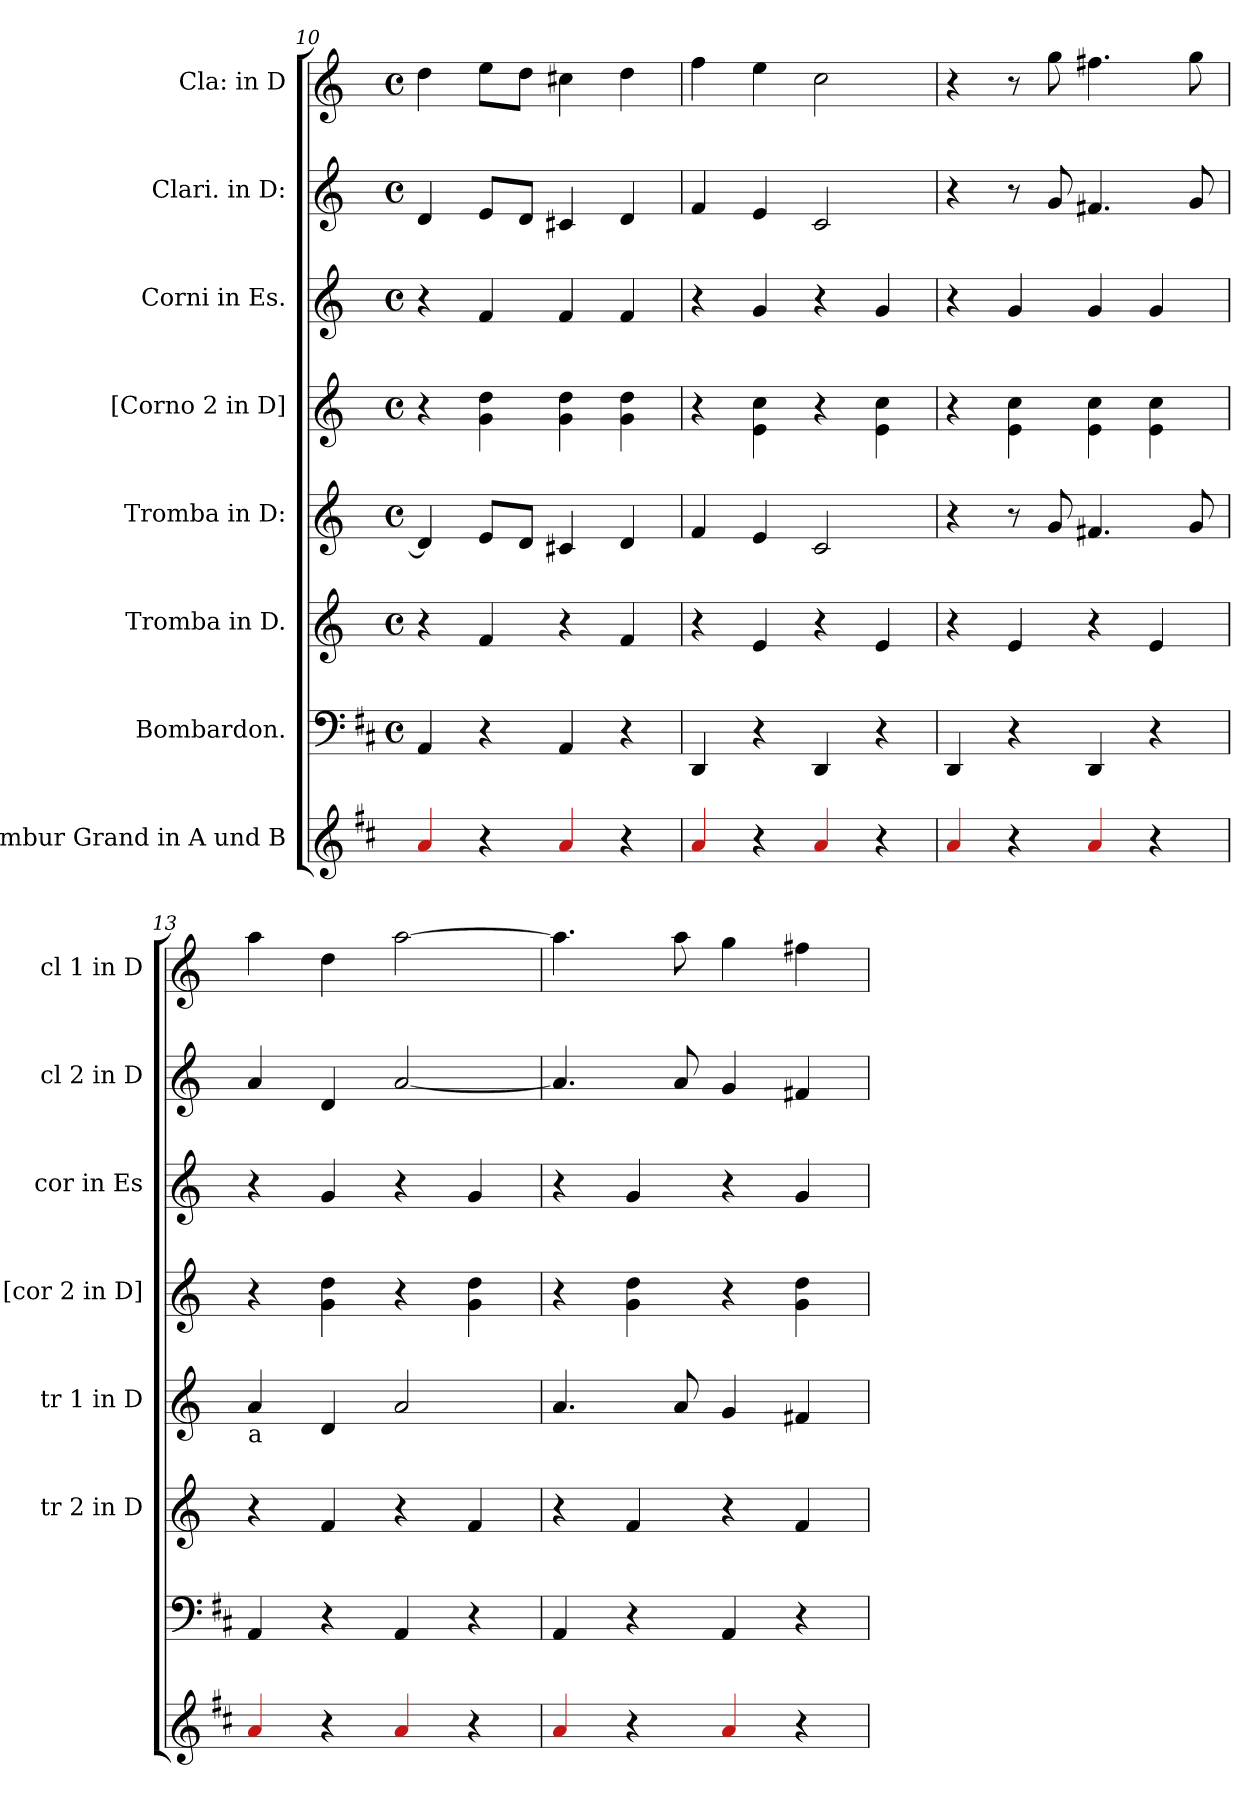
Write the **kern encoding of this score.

**kern	**kern	**kern	**kern	**kern	**kern	**kern	**kern
*part8	*part7	*part6	*part5	*part4	*part3	*part2	*part1
*staff8	*staff7	*staff6	*staff5	*staff4	*staff3	*staff2	*staff1
*I"Tambur Grand in A und B	*I"Bombardon.	*I"Tromba in D.	*I"Tromba in D:	*I"[Corno 2 in D]	*I"Corni in Es.	*I"Clari. in D:	*I"Cla: in D
*	*	*I'tr 2 in D	*I'tr 1 in D	*I'[cor 2 in D]	*I'cor in Es	*I'cl 2 in D	*I'cl 1 in D
*clefG2	*clefF4	*clefG2	*clefG2	*clefG2	*clefG2	*clefG2	*clefG2
*	*	*ITrd-1c-2	*ITrd-1c-2	*ITrd6c10	*ITrd6c10	*ITrd-1c-2	*ITrd-1c-2
*k[f#c#]	*k[f#c#]	*k[f#c#]	*k[f#c#]	*k[f#c#]	*k[f#c#]	*k[f#c#]	*k[f#c#]
*D:	*D:	*D:	*D:	*D:	*D:	*D:	*D:
*	*M4/4	*M4/4	*M4/4	*M4/4	*M4/4	*M4/4	*M4/4
*	*met(c)	*met(c)	*met(c)	*met(c)	*met(c)	*met(c)	*met(c)
=10	=10	=10	=10	=10	=10	=10	=10
4Ra/	4AA/	4r	4e/]	4r	4r	4e/	4ee\
4r	4r	4g/	8f#/L	4A\ 4e\	4G/	8f#/L	8ff#\L
.	.	.	8e/J	.	.	8e/J	8ee\J
4Ra/	4AA/	4r	4d#X/	4A\ 4e\	4G/	4d#X/	4dd#X\
4r	4r	4g/	4e/	4A\ 4e\	4G/	4e/	4ee\
=11	=11	=11	=11	=11	=11	=11	=11
4Ra/	4DD/	4r	4g/	4r	4r	4g/	4gg\
4r	4r	4f#/	4f#/	4F#\ 4d\	4A/	4f#/	4ff#\
4Ra/	4DD/	4r	2d/	4r	4r	2d/	2dd\
4r	4r	4f#/	.	4F#\ 4d\	4A/	.	.
=12	=12	=12	=12	=12	=12	=12	=12
4Ra/	4DD/	4r	4r	4r	4r	4r	4r
4r	4r	4f#/	8r	4F#\ 4d\	4A/	8r	8r
.	.	.	8a/	.	.	8a/	8aa\
4Ra/	4DD/	4r	4.g#X/	4F#\ 4d\	4A/	4.g#X/	4.gg#X\
4r	4r	4f#/	.	4F#\ 4d\	4A/	.	.
.	.	.	8a/	.	.	8a/	8aa\
=13	=13	=13	=13	=13	=13	=13	=13
!	!	!	!LO:TX:b:t=a	!	!	!	!
4Ra/	4AA/	4r	4b/	4r	4r	4b/	4bb\
4r	4r	4g/	4e/	4A\ 4e\	4A/	4e/	4ee\
4Ra/	4AA/	4r	2b/	4r	4r	[2b/	[2bb\
4r	4r	4g/	.	4A\ 4e\	4A/	.	.
=14	=14	=14	=14	=14	=14	=14	=14
4Ra/	4AA/	4r	4.b/	4r	4r	4.b/]	4.bb\]
4r	4r	4g/	.	4A\ 4e\	4A/	.	.
.	.	.	8b/	.	.	8b/	8bb\
4Ra/	4AA/	4r	4a/	4r	4r	4a/	4aa\
4r	4r	4g/	4g#X/	4A\ 4e\	4A/	4g#X/	4gg#X\
=	=	=	=	=	=	=	=
*-	*-	*-	*-	*-	*-	*-	*-
